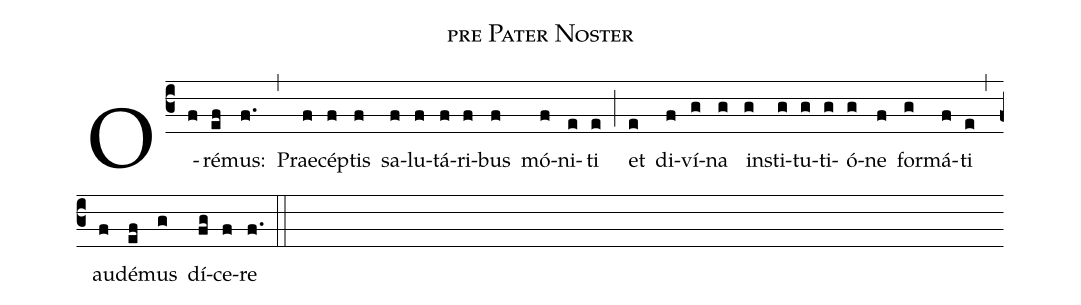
name:pre Pater Noster;
%%
(c3) O(f)ré(ef)mus:(f.) (,) Prae(f)cép(f)tis(f)
sa(f)lu(f)tá(f)ri(f)bus(f) mó(f)ni(e)ti(e) (;)
et(e) di(f)ví(g)na(g) in(g)sti(g)tu(g)ti(g)ó(g)ne(f)
for(g)má(f)ti(e) (,)
au(f)dé(ef)mus(g) dí(fg)ce(f)re(f.) (::)
